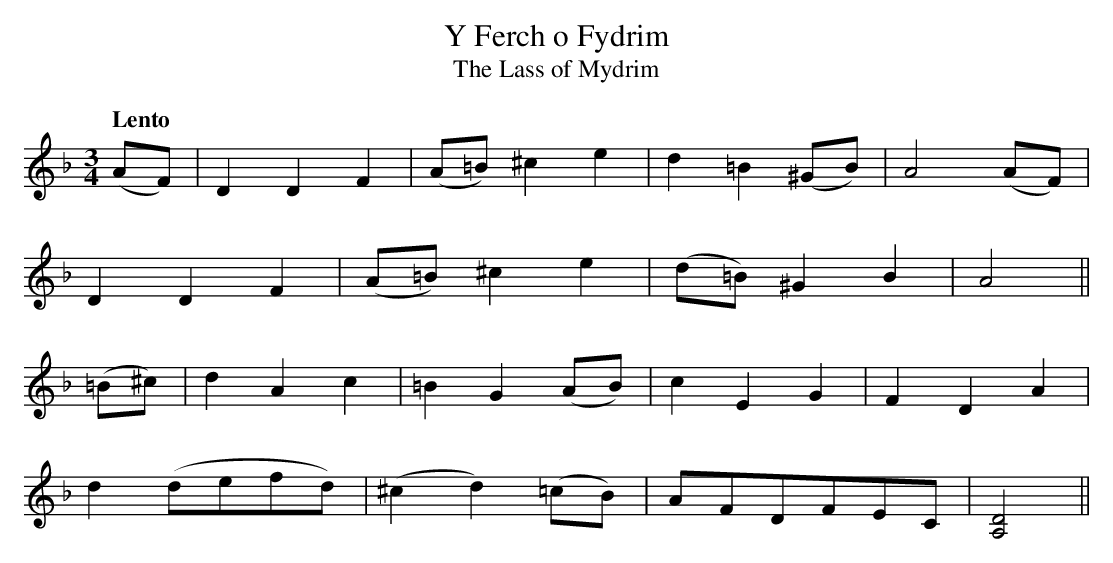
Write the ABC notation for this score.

X:1
T:Ferch o Fydrim, Y
T:Lass of Mydrim, The
M:3/4
L:1/8
Q:"Lento"
K:Dmin
(AF)|D2D2F2|(A=B)^c2e2|d2=B2 (^GB)|A4 (AF)|
D2D2F2|(A=B) ^c2e2|(d=B) ^G2B2|A4||
(=B^c)|d2A2c2|=B2G2 (AB)|c2E2G2|F2D2A2|
d2 (defd)|(^c2d2) (=cB)|AFDFEC|[A,4D4]||
